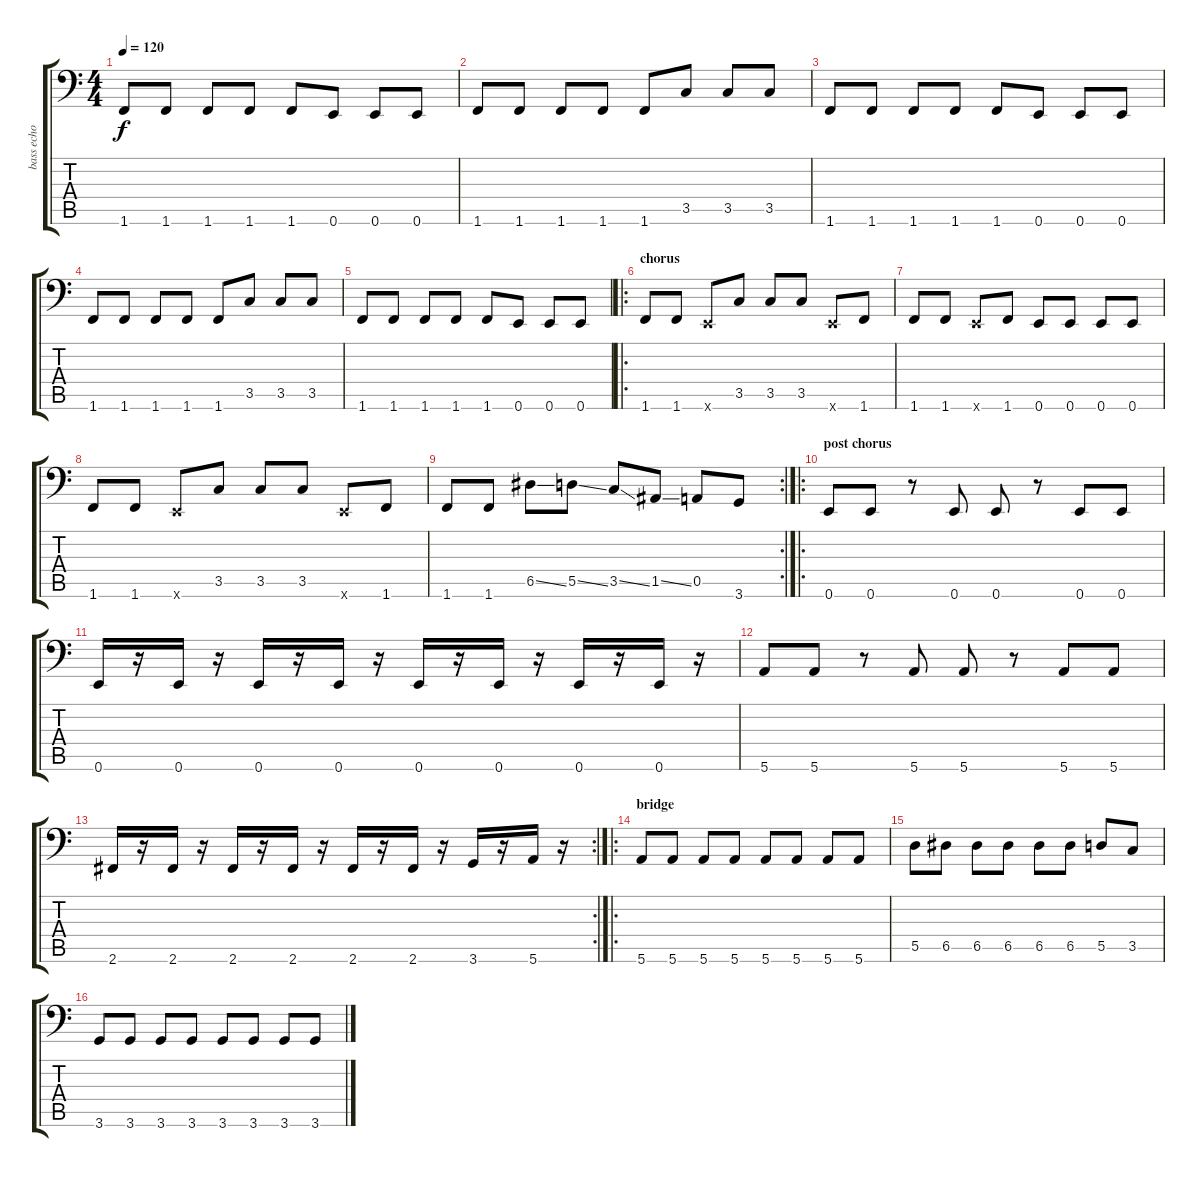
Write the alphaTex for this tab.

\track ("bass echo" "bass echo") {instrument electricbasspick}
\staff {score tabs}
\tuning (E3 B2 G2 D2 A1 E1) {hide}
\ts (4 4)
\tempo 120
\clef f4
\ks c
1.6.8{dy f} 1.6.8 1.6.8 1.6.8 1.6.8 0.6.8 0.6.8 0.6.8 |
1.6.8 1.6.8 1.6.8 1.6.8 1.6.8 3.5.8 3.5.8 3.5.8 |
1.6.8 1.6.8 1.6.8 1.6.8 1.6.8 0.6.8 0.6.8 0.6.8 |
1.6.8 1.6.8 1.6.8 1.6.8 1.6.8 3.5.8 3.5.8 3.5.8 |
1.6.8 1.6.8 1.6.8 1.6.8 1.6.8 0.6.8 0.6.8 0.6.8 |
\ro
\section ("" "chorus")
1.6.8 1.6.8 0.6{x}.8 3.5.8 3.5.8 3.5.8 0.6{x}.8 1.6.8 |
1.6.8 1.6.8 0.6{x}.8 1.6.8 0.6.8 0.6.8 0.6.8 0.6.8 |
1.6.8 1.6.8 0.6{x}.8 3.5.8 3.5.8 3.5.8 0.6{x}.8 1.6.8 |
\rc 2
1.6.8 1.6.8 6.5{ss}.8 5.5{ss}.8 3.5{ss}.8 1.5{ss}.8 0.5.8 3.6.8 |
\ro
\section ("" "post chorus")
0.6.8 0.6.8 r.8 0.6.8 0.6.8 r.8 0.6.8 0.6.8 |
0.6.16 r.16 0.6.16 r.16 0.6.16 r.16 0.6.16 r.16 0.6.16 r.16 0.6.16 r.16 0.6.16 r.16 0.6.16 r.16 |
5.6.8 5.6.8 r.8 5.6.8 5.6.8 r.8 5.6.8 5.6.8 |
\rc 2
2.6.16 r.16 2.6.16 r.16 2.6.16 r.16 2.6.16 r.16 2.6.16 r.16 2.6.16 r.16 3.6.16 r.16 5.6.16 r.16 |
\ro
\section ("" "bridge")
5.6.8 5.6.8 5.6.8 5.6.8 5.6.8 5.6.8 5.6.8 5.6.8 |
5.5.8 6.5.8 6.5.8 6.5.8 6.5.8 6.5.8 5.5.8 3.5.8 |
3.6.8 3.6.8 3.6.8 3.6.8 3.6.8 3.6.8 3.6.8 3.6.8
